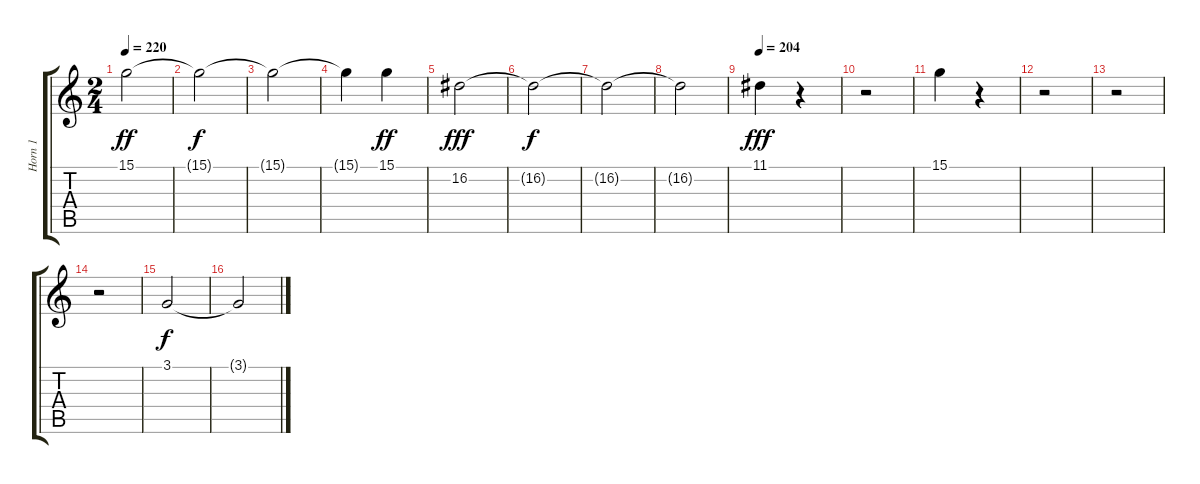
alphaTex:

\track ("Horn 1" "Horn 1") {instrument frenchhorn}
\staff {score tabs}
\tuning (E4 B3 G3 D3 A2 E2) {hide}
\ts (2 4)
\tempo 220
\clef g2
\ks c
15.1.2{dy ff} |
15.1{t}.2{dy f} |
15.1{t}.2 |
15.1{t}.4 15.1.4{dy ff} |
16.2.2{dy fff} |
16.2{t}.2{dy f} |
16.2{t}.2 |
16.2{t}.2 |
\tempo 204
11.1.4{dy fff} r.4 |
r.2 |
15.1.4 r.4 |
r.2 |
r.2 |
r.2 |
3.1.2{dy f} |
3.1{t}.2
